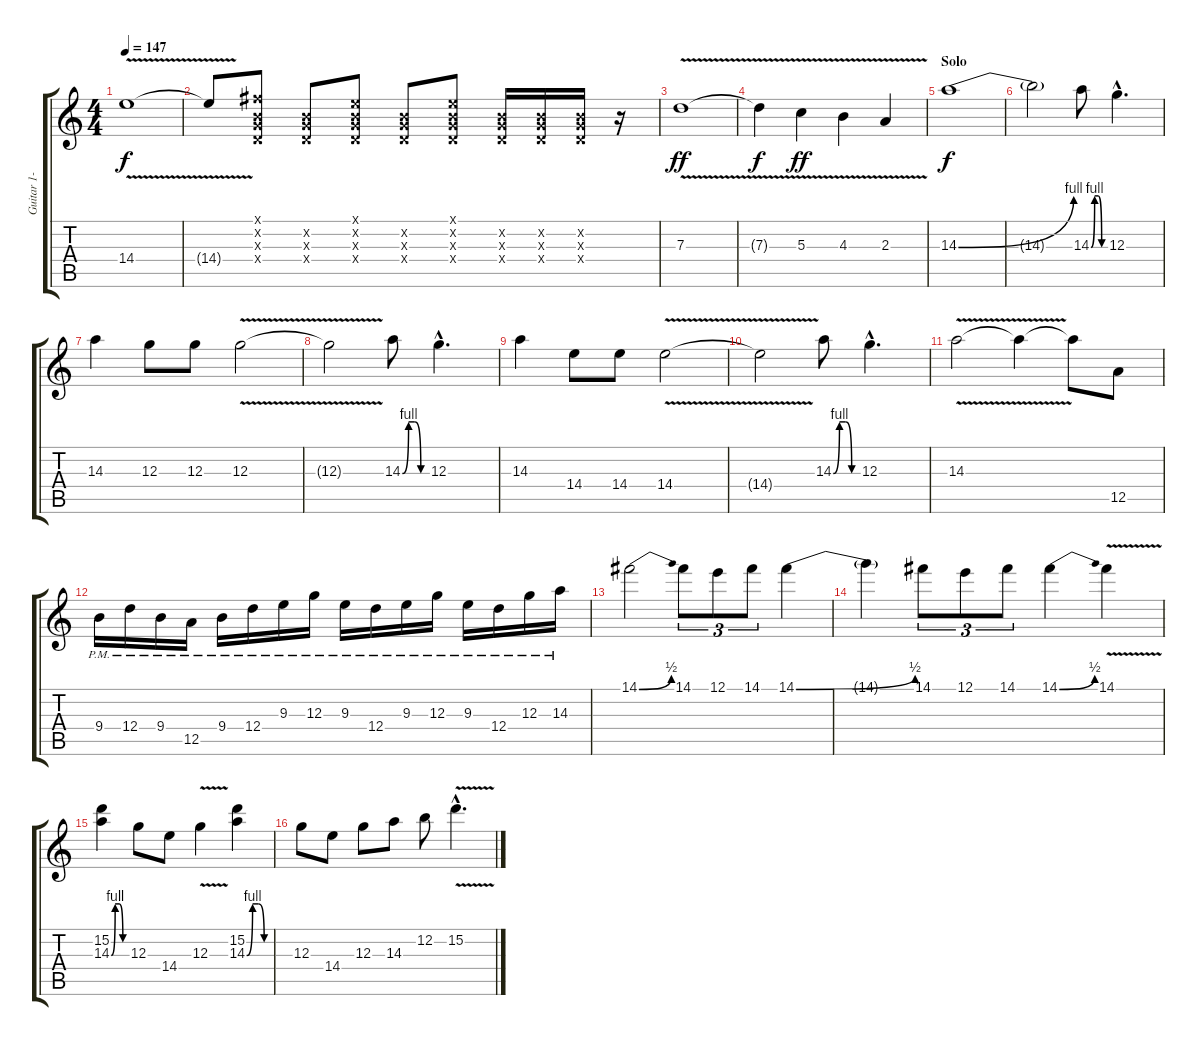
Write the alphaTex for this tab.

\track ("Guitar 1- Solo" "Guitar 1- ") {instrument overdrivenguitar}
\staff {score tabs}
\tuning (E4 B3 G3 D3 A2 E2) {hide}
\ts (4 4)
\tempo 147
\clef g2
\ks c
14.4{v}.1{dy f} |
14.4{t}.8 (2.1{x} 0.2{x} 0.3{x} 0.4{x}).8 (0.2{x} 0.3{x} 0.4{x}).8 (0.1{x} 0.2{x} 0.3{x} 0.4{x}).8 (0.2{x} 0.3{x} 0.4{x}).8 (0.1{x} 0.2{x} 0.3{x} 0.4{x}).8 (0.2{x} 0.3{x} 0.4{x}).16 (0.2{x} 0.3{x} 0.4{x}).16 (0.2{x} 0.3{x} 0.4{x}).16 r.16 |
7.3{v}.1{dy ff} |
7.3{t}.4{dy f} 5.3{v}.4{dy ff} 4.3{v}.4 2.3{v}.4 |
\section ("" "Solo")
14.3{be (bend 0 0 60 4)}.1{dy f volume 14} |
14.3{t}.2 14.3{be (custom 0 0 15 4 30 4 45 0 60 0)}.8 12.3{hac}.4{d} |
14.3.4 12.3.8 12.3.8 12.3{v}.2 |
12.3{t}.2 14.3{be (custom 0 0 15 4 30 4 45 0 60 0)}.8 12.3{hac}.4{d} |
14.3.4 14.4.8 14.4.8 14.4{v}.2 |
14.4{t}.2 14.3{be (custom 0 0 15 4 30 4 45 0 60 0)}.8 12.3{hac}.4{d} |
14.3{v}.2 14.3{t}.4 14.3{t}.8 12.5.8 |
9.4{pm}.16 12.4{pm}.16 9.4{pm}.16 12.5{pm}.16 9.4{pm}.16 12.4{pm}.16 9.3{pm}.16 12.3{pm}.16 9.3{pm}.16 12.4{pm}.16 9.3{pm}.16 12.3{pm}.16 9.3{pm}.16 12.4{pm}.16 12.3{pm}.16 14.3{pm}.16 |
14.1{be (bend 0 0 60 2)}.2 14.1.8{tu (3 2)} 12.1.8{tu (3 2)} 14.1.8{tu (3 2)} 14.1{be (bend 0 0 60 2)}.4 |
14.1{t}.4 14.1.8{tu (3 2)} 12.1.8{tu (3 2)} 14.1.8{tu (3 2)} 14.1{be (bend 0 0 60 2)}.4 14.1{v}.4 |
(15.2 14.3{be (custom 0 0 15 4 30 4 45 0 60 0)}).4 12.3.8 14.4.8 12.3{v}.4 (15.2 14.3{be (custom 0 0 15 4 30 4 45 0 60 0)}).4 |
12.3.8 14.4.8 12.3.8 14.3.8 12.2.8 15.2{v hac}.4{d}
